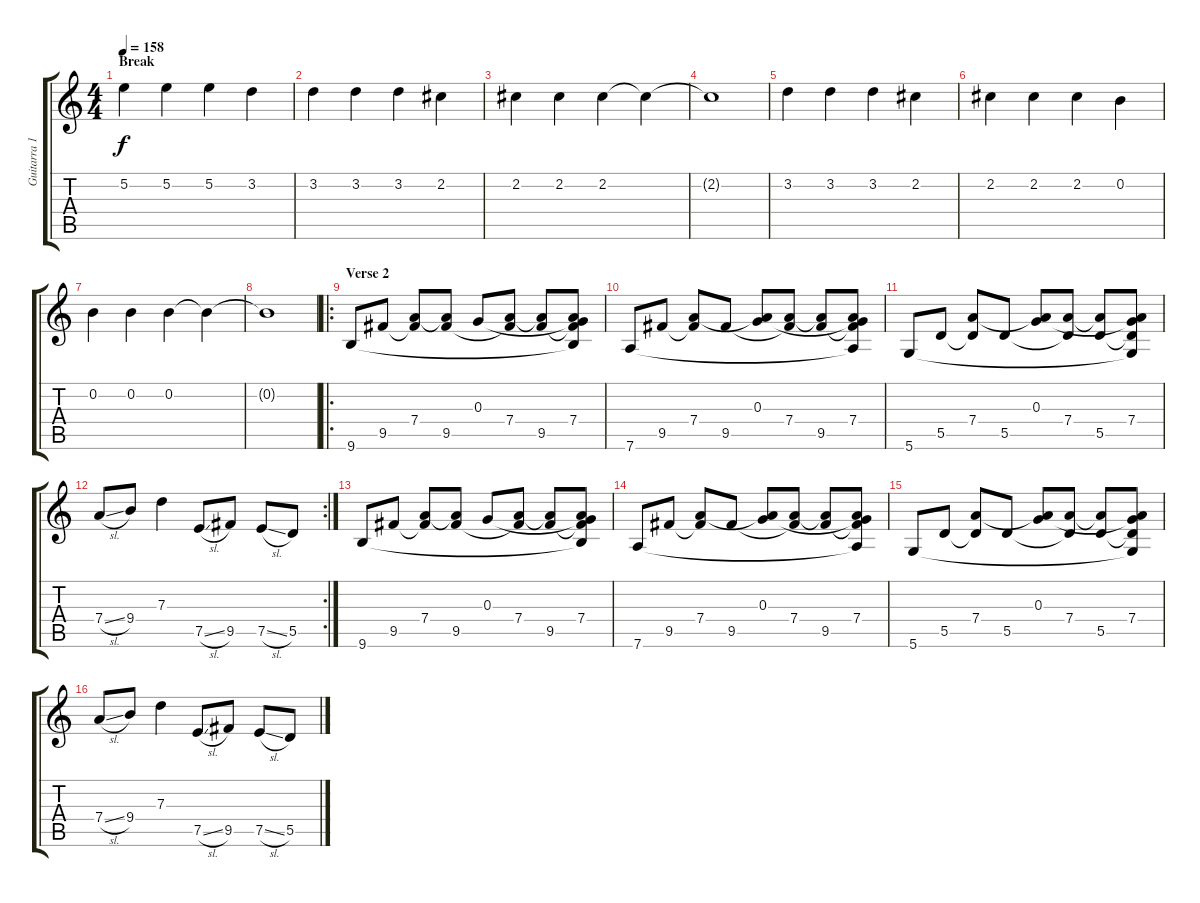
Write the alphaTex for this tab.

\track ("Guitarra 1" "Guitarra 1") {instrument acousticguitarsteel}
\staff {score tabs}
\tuning (E4 B3 G3 D3 A2 D2) {hide}
\ts (4 4)
\section ("" "Break")
\tempo 158
\clef g2
\ks c
5.2.4{dy f instrument acousticguitarsteel} 5.2.4 5.2.4 3.2.4 |
3.2.4 3.2.4 3.2.4 2.2.4 |
2.2.4 2.2.4 2.2.4 2.2{t}.4 |
2.2{t}.1 |
3.2.4 3.2.4 3.2.4 2.2.4 |
2.2.4 2.2.4 2.2.4 0.2.4 |
0.2.4 0.2.4 0.2.4 0.2{t}.4 |
0.2{t}.1 |
\ro
\section ("" "Verse 2")
9.6.8{instrument acousticguitarsteel} 9.5.8 (7.4 9.5{t}).8 (7.4{t} 9.5).8 0.3.8 (7.4 9.5{t}).8 (7.4{t} 9.5).8 (0.3{t} 7.4 9.5{t} 9.6{t}).8 |
7.6.8 9.5.8 (7.4 9.5{t}).8 9.5.8 (0.3 7.4{t}).8 (7.4 9.5{t}).8 (7.4{t} 9.5).8 (0.3{t} 7.4 9.5{t} 7.6{t}).8 |
5.6.8 5.5.8 (7.4 5.5{t}).8 5.5.8 (0.3 7.4{t}).8 (7.4 5.5{t}).8 (7.4{t} 5.5).8 (0.3{t} 7.4 5.5{t} 5.6{t}).8 |
\rc 2
7.4{sl}.8 9.4.8 7.3.4 7.5{sl}.8 9.5.8 7.5{sl}.8 5.5.8 |
9.6.8 9.5.8 (7.4 9.5{t}).8 (7.4{t} 9.5).8 0.3.8 (7.4 9.5{t}).8 (7.4{t} 9.5).8 (0.3{t} 7.4 9.5{t} 9.6{t}).8 |
7.6.8 9.5.8 (7.4 9.5{t}).8 9.5.8 (0.3 7.4{t}).8 (7.4 9.5{t}).8 (7.4{t} 9.5).8 (0.3{t} 7.4 9.5{t} 7.6{t}).8 |
5.6.8 5.5.8 (7.4 5.5{t}).8 5.5.8 (0.3 7.4{t}).8 (7.4 5.5{t}).8 (7.4{t} 5.5).8 (0.3{t} 7.4 5.5{t} 5.6{t}).8 |
7.4{sl}.8 9.4.8 7.3.4 7.5{sl}.8 9.5.8 7.5{sl}.8 5.5.8
